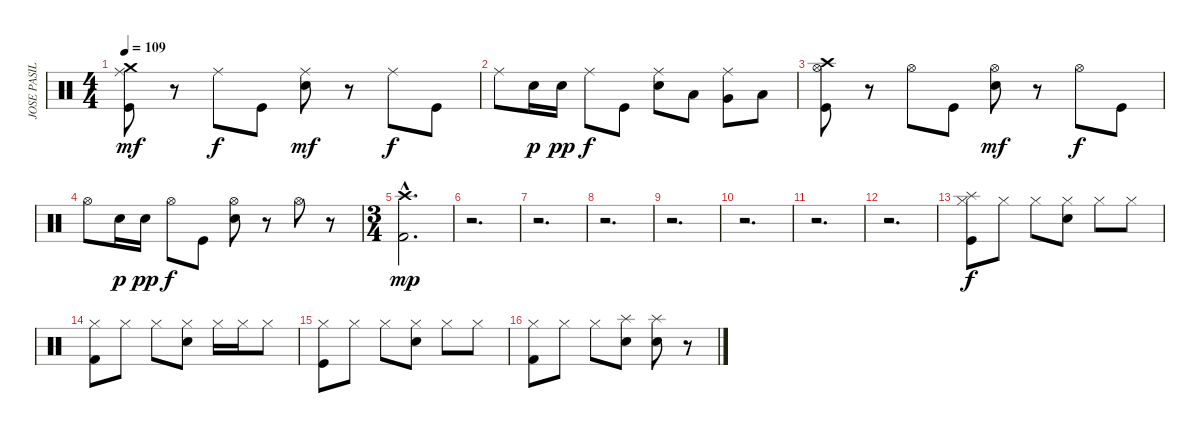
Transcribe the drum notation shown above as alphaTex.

\track ("JOSE PASILAS" "JOSE PASIL") {instrument percussion}
\staff {score}
\articulation defaults
\ts (4 4)
\tempo 109
\clef neutral
\ks c
("Ride (middle)" "Crash medium (hit)" "Kick (hit)").8{dy mf} r.8 "Ride (middle)".8{dy f} "Kick (hit)".8 ("Ride (middle)" "Electric Snare (hit)").8{dy mf} r.8 "Ride (middle)".8{dy f} "Kick (hit)".8 |
"Ride (middle)".8 "Electric Snare (hit)".16{dy p} "Electric Snare (hit)".16{dy pp} "Ride (middle)".8{dy f} "Kick (hit)".8 ("Ride (middle)" "Electric Snare (hit)").8 "Low Tom (hit)".8 ("Ride (middle)" "Very Low Tom (hit)").8 "Low Floor Tom (hit)".8 |
("Hi-Hat (open)" "Crash high (hit)" "Kick (hit)").8 r.8 "Hi-Hat (open)".8 "Kick (hit)".8 ("Hi-Hat (open)" "Electric Snare (hit)").8{dy mf} r.8 "Hi-Hat (open)".8{dy f} "Kick (hit)".8 |
"Hi-Hat (open)".8 "Electric Snare (hit)".16{dy p} "Electric Snare (hit)".16{dy pp} "Hi-Hat (open)".8{dy f} "Kick (hit)".8 ("Hi-Hat (open)" "Electric Snare (hit)").8 r.8 "Hi-Hat (open)".8 r.8 |
\ts (3 4)
("Crash high (hit)"{hac} "Kick (hit) 2"{hac}).2{d dy mp} |
r.2{d} |
r.2{d} |
r.2{d} |
r.2{d} |
r.2{d} |
r.2{d} |
r.2{d} |
("Hi-Hat (closed)" "Splash (hit)" "Kick (hit)").8{dy f} "Hi-Hat (closed)".8 "Hi-Hat (closed)".8 ("Hi-Hat (closed)" "Electric Snare (hit)").8 "Hi-Hat (closed)".8 "Hi-Hat (closed)".8 |
("Hi-Hat (closed)" "Kick (hit) 2").8 "Hi-Hat (closed)".8 "Hi-Hat (closed)".8 ("Hi-Hat (closed)" "Electric Snare (hit)").8 "Hi-Hat (closed)".16 "Hi-Hat (closed)".16 "Hi-Hat (closed)".8 |
("Hi-Hat (closed)" "Kick (hit)").8 "Hi-Hat (closed)".8 "Hi-Hat (closed)".8 ("Hi-Hat (closed)" "Electric Snare (hit)").8 "Hi-Hat (closed)".8 "Hi-Hat (closed)".8 |
("Hi-Hat (closed)" "Kick (hit) 2").8 "Hi-Hat (closed)".8 "Hi-Hat (closed)".8 ("Splash (hit)" "Electric Snare (hit)").8 ("Splash (hit)" "Electric Snare (hit)").8 r.8
